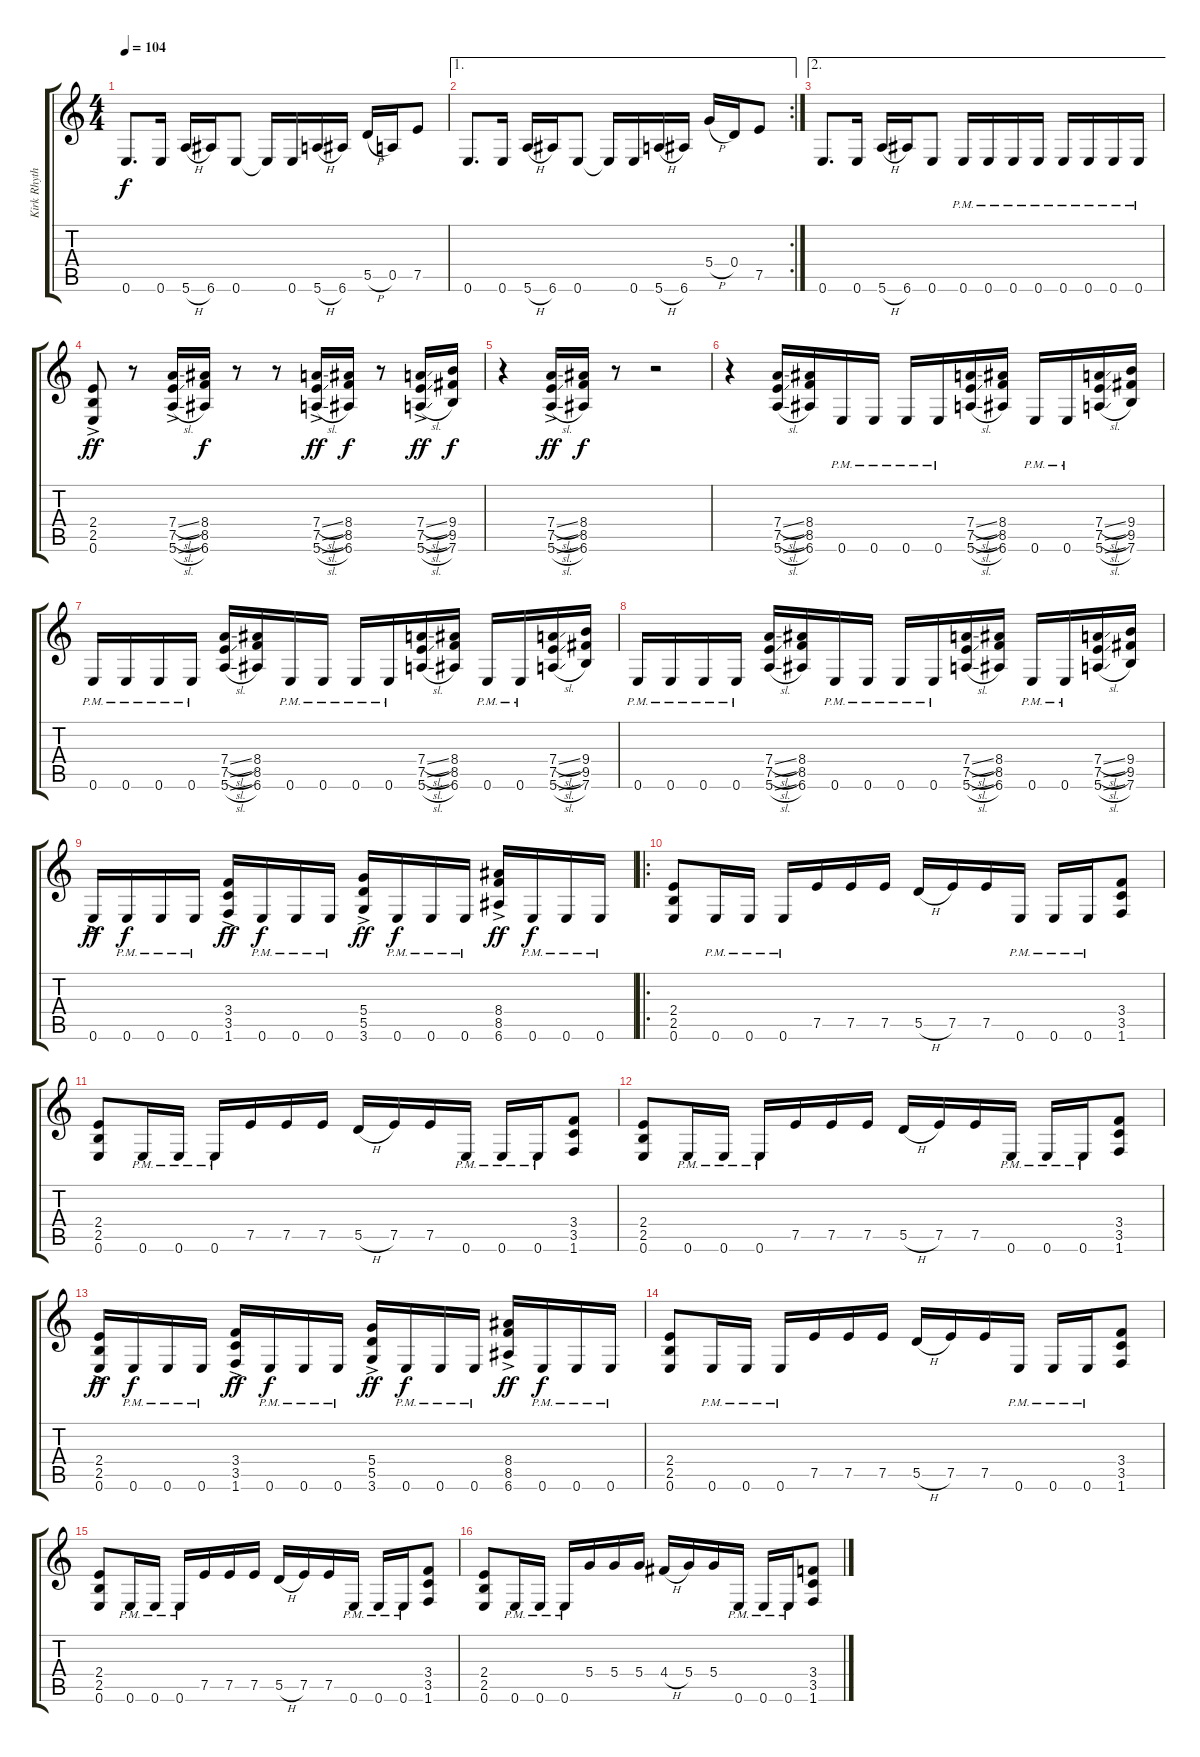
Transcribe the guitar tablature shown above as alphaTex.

\track ("Kirk Rhythm" "Kirk Rhyth") {instrument distortionguitar}
\staff {score tabs}
\tuning (E4 B3 G3 D3 A2 E2) {hide}
\ts (4 4)
\tempo 104
\clef g2
\ks c
0.6.8{d dy f} 0.6.16 5.6{h}.16 6.6.16 0.6.8 0.6{t}.16 0.6.16 5.6{h}.16 6.6.16 5.5{h}.16 0.5.16 7.5.8 |
\ae 1
\rc 2
0.6.8{d} 0.6.16 5.6{h}.16 6.6.16 0.6.8 0.6{t}.16 0.6.16 5.6{h}.16 6.6.16 5.4{h}.16 0.4.16 7.5.8 |
\ae 2
0.6.8{d} 0.6.16 5.6{h}.16 6.6.16 0.6.8 0.6{pm}.16 0.6{pm}.16 0.6{pm}.16 0.6{pm}.16 0.6{pm}.16 0.6{pm}.16 0.6{pm}.16 0.6{pm}.16 |
(2.4{ac} 2.5{ac} 0.6{ac}).8{dy ff} r.8 (7.4{sl ac} 7.5{sl ac} 5.6{sl ac}).16 (8.4 8.5 6.6).16{dy f} r.8 r.8 (7.4{sl ac} 7.5{sl ac} 5.6{sl ac}).16{dy ff} (8.4 8.5 6.6).16{dy f} r.8 (7.4{sl ac} 7.5{sl ac} 5.6{sl ac}).16{dy ff} (9.4 9.5 7.6).16{dy f} |
r.4 (7.4{sl ac} 7.5{sl ac} 5.6{sl ac}).16{dy ff} (8.4 8.5 6.6).16{dy f} r.8 r.2 |
r.4 (7.4{sl} 7.5{sl} 5.6{sl}).16 (8.4 8.5 6.6).16 0.6{pm}.16 0.6{pm}.16 0.6{pm}.16 0.6{pm}.16 (7.4{sl} 7.5{sl} 5.6{sl}).16 (8.4 8.5 6.6).16 0.6{pm}.16 0.6{pm}.16 (7.4{sl} 7.5{sl} 5.6{sl}).16 (9.4 9.5 7.6).16 |
0.6{pm}.16 0.6{pm}.16 0.6{pm}.16 0.6{pm}.16 (7.4{sl} 7.5{sl} 5.6{sl}).16 (8.4 8.5 6.6).16 0.6{pm}.16 0.6{pm}.16 0.6{pm}.16 0.6{pm}.16 (7.4{sl} 7.5{sl} 5.6{sl}).16 (8.4 8.5 6.6).16 0.6{pm}.16 0.6{pm}.16 (7.4{sl} 7.5{sl} 5.6{sl}).16 (9.4 9.5 7.6).16 |
0.6{pm}.16 0.6{pm}.16 0.6{pm}.16 0.6{pm}.16 (7.4{sl} 7.5{sl} 5.6{sl}).16 (8.4 8.5 6.6).16 0.6{pm}.16 0.6{pm}.16 0.6{pm}.16 0.6{pm}.16 (7.4{sl} 7.5{sl} 5.6{sl}).16 (8.4 8.5 6.6).16 0.6{pm}.16 0.6{pm}.16 (7.4{sl} 7.5{sl} 5.6{sl}).16 (9.4 9.5 7.6).16 |
0.6{ac}.16{dy ff} 0.6{pm}.16{dy f} 0.6{pm}.16 0.6{pm}.16 (3.4{ac} 3.5{ac} 1.6{ac}).16{dy ff} 0.6{pm}.16{dy f} 0.6{pm}.16 0.6{pm}.16 (5.4{ac} 5.5{ac} 3.6{ac}).16{dy ff} 0.6{pm}.16{dy f} 0.6{pm}.16 0.6{pm}.16 (8.4{ac} 8.5{ac} 6.6{ac}).16{dy ff} 0.6{pm}.16{dy f} 0.6{pm}.16 0.6{pm}.16 |
\ro
(2.4 2.5 0.6).8 0.6{pm}.16 0.6{pm}.16 0.6{pm}.16 7.5.16 7.5.16 7.5.16 5.5{h}.16 7.5.16 7.5.16 0.6{pm}.16 0.6{pm}.16 0.6{pm}.16 (3.4 3.5 1.6).8 |
(2.4 2.5 0.6).8 0.6{pm}.16 0.6{pm}.16 0.6{pm}.16 7.5.16 7.5.16 7.5.16 5.5{h}.16 7.5.16 7.5.16 0.6{pm}.16 0.6{pm}.16 0.6{pm}.16 (3.4 3.5 1.6).8 |
(2.4 2.5 0.6).8 0.6{pm}.16 0.6{pm}.16 0.6{pm}.16 7.5.16 7.5.16 7.5.16 5.5{h}.16 7.5.16 7.5.16 0.6{pm}.16 0.6{pm}.16 0.6{pm}.16 (3.4 3.5 1.6).8 |
(2.4{ac} 2.5{ac} 0.6{ac}).16{dy ff} 0.6{pm}.16{dy f} 0.6{pm}.16 0.6{pm}.16 (3.4{ac} 3.5{ac} 1.6{ac}).16{dy ff} 0.6{pm}.16{dy f} 0.6{pm}.16 0.6{pm}.16 (5.4{ac} 5.5{ac} 3.6{ac}).16{dy ff} 0.6{pm}.16{dy f} 0.6{pm}.16 0.6{pm}.16 (8.4{ac} 8.5{ac} 6.6{ac}).16{dy ff} 0.6{pm}.16{dy f} 0.6{pm}.16 0.6{pm}.16 |
(2.4 2.5 0.6).8 0.6{pm}.16 0.6{pm}.16 0.6{pm}.16 7.5.16 7.5.16 7.5.16 5.5{h}.16 7.5.16 7.5.16 0.6{pm}.16 0.6{pm}.16 0.6{pm}.16 (3.4 3.5 1.6).8 |
(2.4 2.5 0.6).8 0.6{pm}.16 0.6{pm}.16 0.6{pm}.16 7.5.16 7.5.16 7.5.16 5.5{h}.16 7.5.16 7.5.16 0.6{pm}.16 0.6{pm}.16 0.6{pm}.16 (3.4 3.5 1.6).8 |
(2.4 2.5 0.6).8 0.6{pm}.16 0.6{pm}.16 0.6{pm}.16 5.4.16 5.4.16 5.4.16 4.4{h}.16 5.4.16 5.4.16 0.6{pm}.16 0.6{pm}.16 0.6{pm}.16 (3.4 3.5 1.6).8
